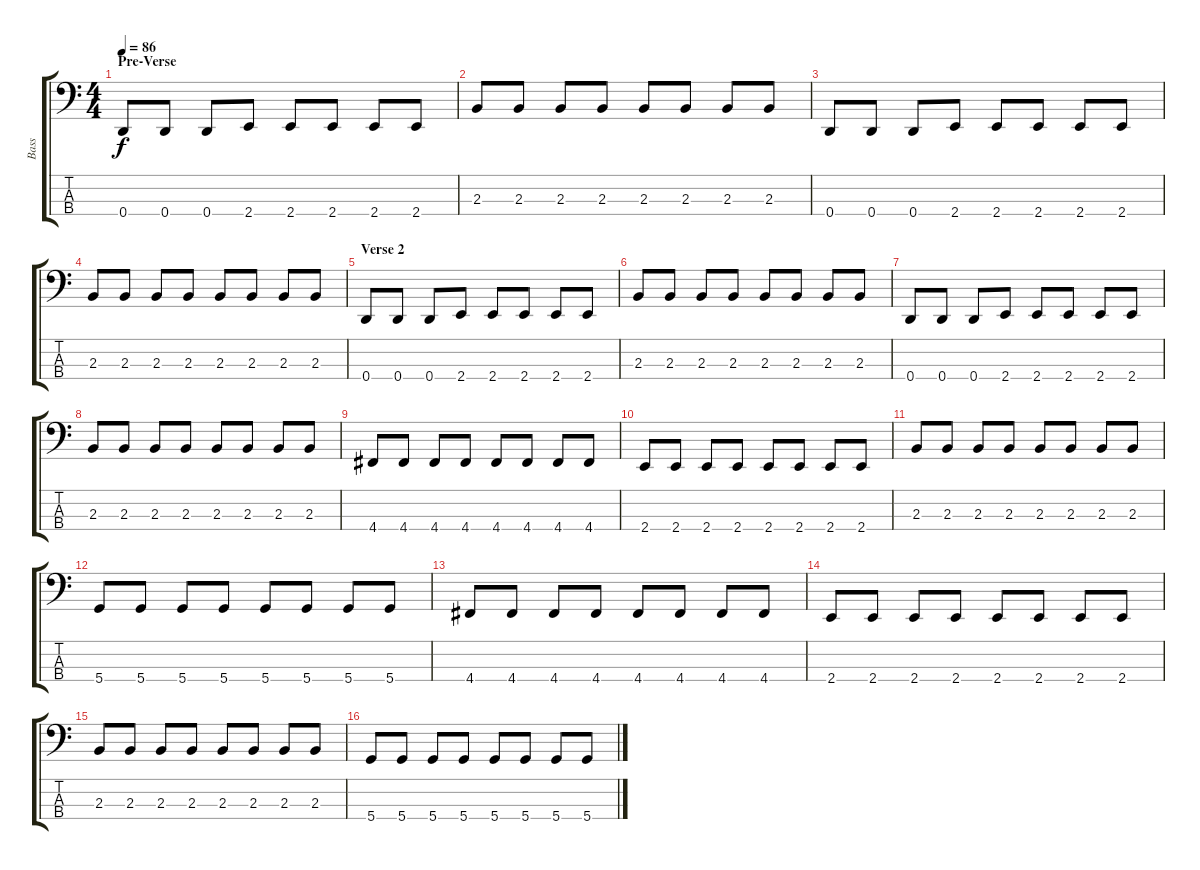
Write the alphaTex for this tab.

\track ("Bass" "Bass") {instrument electricbassfinger}
\staff {score tabs}
\tuning (G2 D2 A1 D1) {hide}
\ts (4 4)
\section ("" "Pre-Verse")
\tempo 86
\clef f4
\ks c
0.4.8{dy f} 0.4.8 0.4.8 2.4.8 2.4.8 2.4.8 2.4.8 2.4.8 |
2.3.8 2.3.8 2.3.8 2.3.8 2.3.8 2.3.8 2.3.8 2.3.8 |
0.4.8 0.4.8 0.4.8 2.4.8 2.4.8 2.4.8 2.4.8 2.4.8 |
2.3.8 2.3.8 2.3.8 2.3.8 2.3.8 2.3.8 2.3.8 2.3.8 |
\section ("" "Verse 2")
0.4.8 0.4.8 0.4.8 2.4.8 2.4.8 2.4.8 2.4.8 2.4.8 |
2.3.8 2.3.8 2.3.8 2.3.8 2.3.8 2.3.8 2.3.8 2.3.8 |
0.4.8 0.4.8 0.4.8 2.4.8 2.4.8 2.4.8 2.4.8 2.4.8 |
2.3.8 2.3.8 2.3.8 2.3.8 2.3.8 2.3.8 2.3.8 2.3.8 |
4.4.8 4.4.8 4.4.8 4.4.8 4.4.8 4.4.8 4.4.8 4.4.8 |
2.4.8 2.4.8 2.4.8 2.4.8 2.4.8 2.4.8 2.4.8 2.4.8 |
2.3.8 2.3.8 2.3.8 2.3.8 2.3.8 2.3.8 2.3.8 2.3.8 |
5.4.8 5.4.8 5.4.8 5.4.8 5.4.8 5.4.8 5.4.8 5.4.8 |
4.4.8 4.4.8 4.4.8 4.4.8 4.4.8 4.4.8 4.4.8 4.4.8 |
2.4.8 2.4.8 2.4.8 2.4.8 2.4.8 2.4.8 2.4.8 2.4.8 |
2.3.8 2.3.8 2.3.8 2.3.8 2.3.8 2.3.8 2.3.8 2.3.8 |
5.4.8 5.4.8 5.4.8 5.4.8 5.4.8 5.4.8 5.4.8 5.4.8
